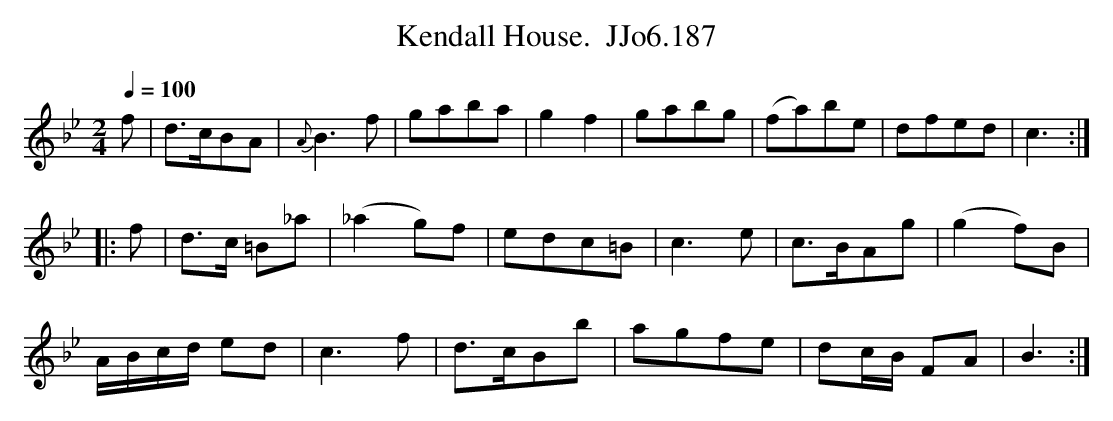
X:1
T:Kendall House.  JJo6.187
M:2/4
L:1/8
Q:1/4=100
K:Bb
f|d>cBA|{A}B3f|gaba|g2f2|gabg|(fa)be|dfed|c3 :|
|:f|d>c =B_a|(_a2 g)f|edc=B|c3e|c>BAg|(g2 f)B|
A/B/c/d/ ed|c3f|d>cBb|agfe|dc/B/ FA|B3 :|
